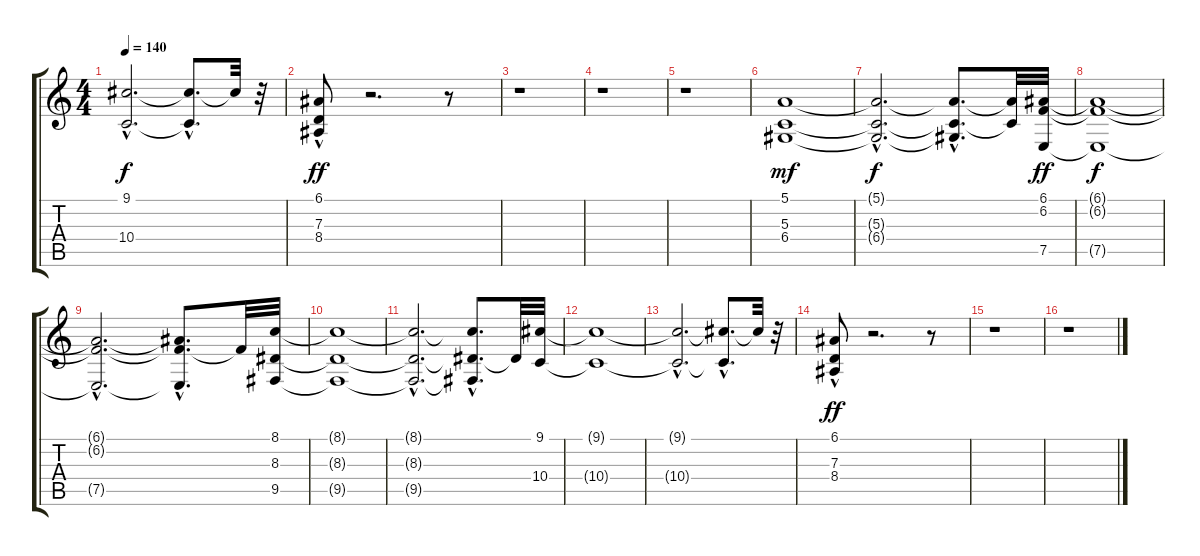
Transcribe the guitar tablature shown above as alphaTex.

\track "" {instrument stringensemble1}
\staff {score tabs}
\tuning (E4 B3 G3 D3 A2 E2) {hide}
\ts (4 4)
\tempo 140
\clef g2
\ks c
(9.1{hac t} 10.4{hac t}).2{d dy f} (9.1{hac t} 10.4{t}).8{d} 9.1{t}.32 r.32 |
(6.1 7.3{hac} 8.4).8{dy ff} r.2{d} r.8 |
r.1 |
r.1 |
r.1 |
(5.1 5.3 6.4).1{dy mf} |
(5.1{hac t} 5.3{hac t} 6.4{hac t}).2{d dy f} (5.1{hac t} 5.3{hac t} 6.4{hac t}).8{d} (5.1{t} 5.3{t}).32 (6.1 6.2 7.5).32{dy ff} |
(6.1{t} 6.2{t} 7.5{t}).1{dy f} |
(6.1{hac t} 6.2{hac t} 7.5{hac t}).2{d} (6.1{hac t} 6.2{hac t} 7.5{t}).8{d} 6.2{t}.32 (8.1 8.3 9.5).32 |
(8.1{t} 8.3{t} 9.5{t}).1 |
(8.1{hac t} 8.3{hac t} 9.5{hac t}).2{d} (8.1{hac t} 8.3{hac t} 9.5{t}).8{d} 8.3{t}.32 (9.1 10.4).32 |
(9.1{t} 10.4{t}).1 |
(9.1{hac t} 10.4{hac t}).2{d} (9.1{hac t} 10.4{t}).8{d} 9.1{t}.32 r.32 |
(6.1 7.3{hac} 8.4).8{dy ff} r.2{d} r.8 |
r.1 |
r.1
